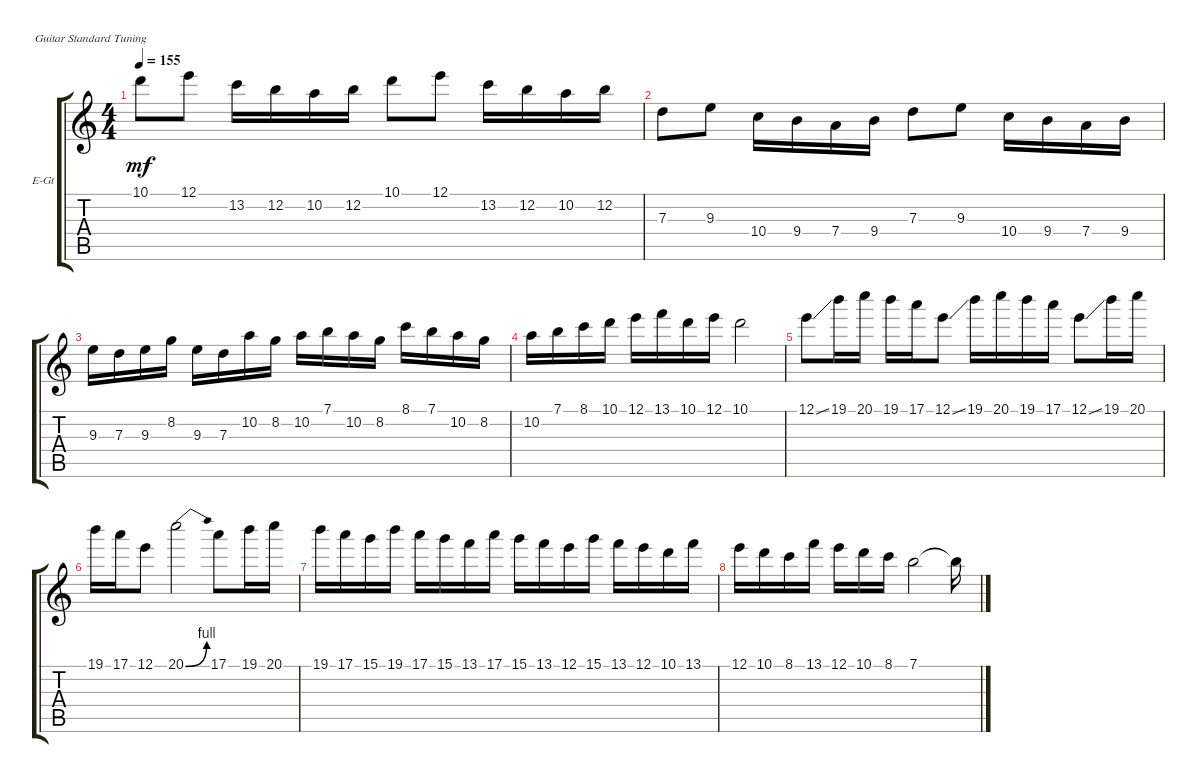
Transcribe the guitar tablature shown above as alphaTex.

\defaultSystemsLayout 4
\bracketExtendMode groupsimilarinstruments
\firstSystemTrackNameOrientation horizontal
\otherSystemsTrackNameOrientation horizontal
\track ("Electric Guitar" "E-Gt") {instrument overdrivenguitar}
\staff {score tabs}
\tuning (E4 B3 G3 D3 A2 E2)
\ts (4 4)
\tempo 155
\clef g2
\ks c
10.1.8{dy mf} 12.1.8 13.2.16 12.2.16 10.2.16 12.2.16 10.1.8 12.1.8 13.2.16 12.2.16 10.2.16 12.2.16 |
7.3.8 9.3.8 10.4.16 9.4.16 7.4.16 9.4.16 7.3.8 9.3.8 10.4.16 9.4.16 7.4.16 9.4.16 |
9.3.16 7.3.16 9.3.16 8.2.16 9.3.16 7.3.16 10.2.16 8.2.16 10.2.16 7.1.16 10.2.16 8.2.16 8.1.16 7.1.16 10.2.16 8.2.16 |
10.2.16 7.1.16 8.1.16 10.1.16 12.1.16 13.1.16 10.1.16 12.1.16 10.1.2 |
12.1{ss}.8 19.1.16 20.1.16 19.1.16 17.1.16 12.1{ss}.8 19.1.16 20.1.16 19.1.16 17.1.16 12.1{ss}.8 19.1.16 20.1.16 |
19.1.16 17.1.16 12.1.8 20.1{be (bend 0 0 15 4)}.2 17.1.8 19.1.16 20.1.16 |
19.1.16 17.1.16 15.1.16 19.1.16 17.1.16 15.1.16 13.1.16 17.1.16 15.1.16 13.1.16 12.1.16 15.1.16 13.1.16 12.1.16 10.1.16 13.1.16 |
12.1.16 10.1.16 8.1.16 13.1.16 12.1.16 10.1.16 8.1.16 7.1.2 7.1{t}.16
